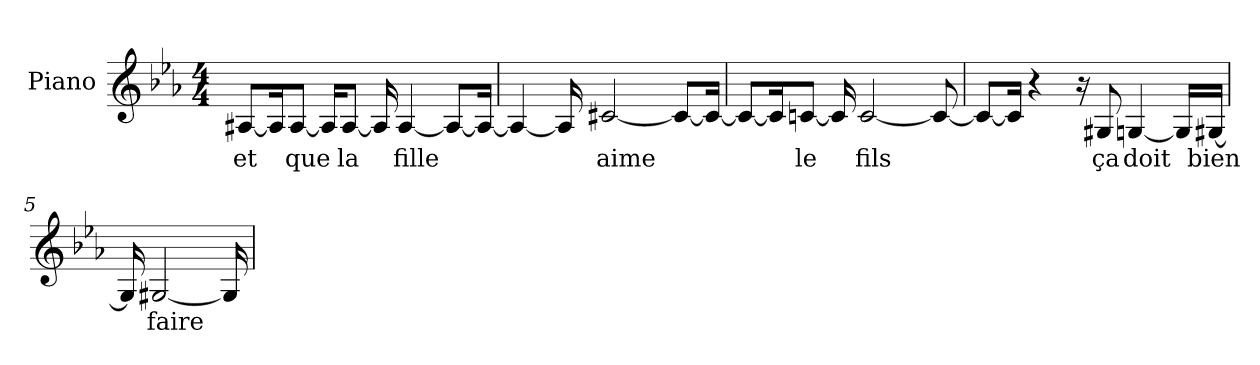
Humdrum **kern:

**kern	**text
*part1	*part1
*staff1	*staff1
*I"Piano	*
*I'Pno	*
*clefG2	*
*k[b-e-a-]	*
*c:	*
*M4/4	*
*MM120	*
=1	=1
[8A#/L	et
16A#/K]	.
[8A#/J	que
16A#/KL]	.
[8A#/J	la
16A#]	.
[4A#	fille
8A#/L_	.
16A#/Jk_	.
=2	=2
4A#_	.
16A#]	.
[2c#	aime
8c#/L_	.
16c#/Jk_	.
=3	=3
8c#/L_	.
16c#/K]	.
[8c/J	le
16c]	.
[2c	fils
8c_	.
=4	=4
8c/L_	.
16c/Jk]	.
4r	.
16r	.
8G#	ça
[4G	doit
16G/LL]	.
[16G#/JJ	bien
=5	=5
16G#]	.
[2G#	faire
16G#]	.
=	=
*-	*-
